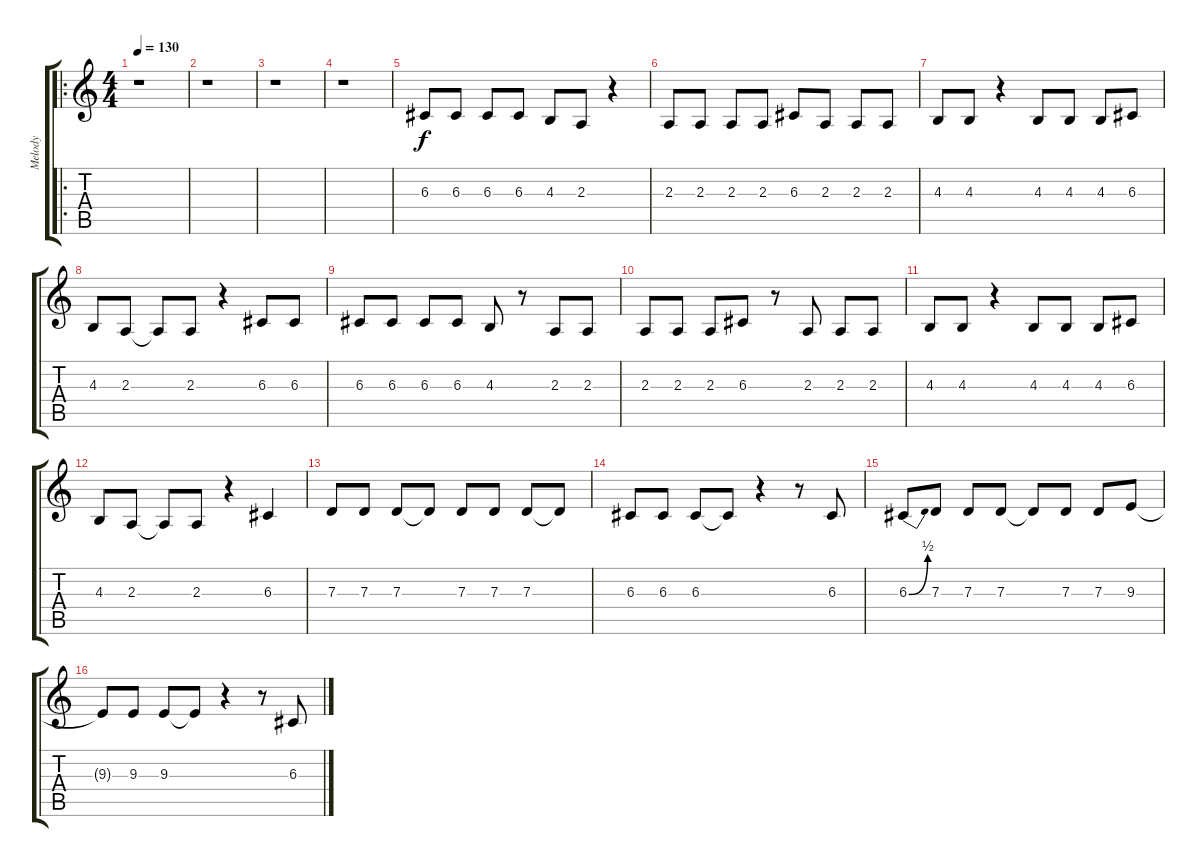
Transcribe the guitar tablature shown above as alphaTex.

\track ("Melody" "Melody") {instrument tenorsax}
\staff {score tabs}
\tuning (E4 B3 G3 D3 A2 E2) {hide}
\ro
\ts (4 4)
\tempo 130
\clef g2
\ks c
r.1{dy f} |
r.1 |
r.1 |
r.1 |
6.3.8 6.3.8 6.3.8 6.3.8 4.3.8 2.3.8 r.4 |
2.3.8 2.3.8 2.3.8 2.3.8 6.3.8 2.3.8 2.3.8 2.3.8 |
4.3.8 4.3.8 r.4 4.3.8 4.3.8 4.3.8 6.3.8 |
4.3.8 2.3.8 2.3{t}.8 2.3.8 r.4 6.3.8 6.3.8 |
6.3.8 6.3.8 6.3.8 6.3.8 4.3.8 r.8 2.3.8 2.3.8 |
2.3.8 2.3.8 2.3.8 6.3.8 r.8 2.3.8 2.3.8 2.3.8 |
4.3.8 4.3.8 r.4 4.3.8 4.3.8 4.3.8 6.3.8 |
4.3.8 2.3.8 2.3{t}.8 2.3.8 r.4 6.3.4 |
7.3.8 7.3.8 7.3.8 7.3{t}.8 7.3.8 7.3.8 7.3.8 7.3{t}.8 |
6.3.8 6.3.8 6.3.8 6.3{t}.8 r.4 r.8 6.3.8 |
6.3{be (bend 0 0 60 2)}.8 7.3.8 7.3.8 7.3.8 7.3{t}.8 7.3.8 7.3.8 9.3.8 |
9.3{t}.8 9.3.8 9.3.8 9.3{t}.8 r.4 r.8 6.3.8
